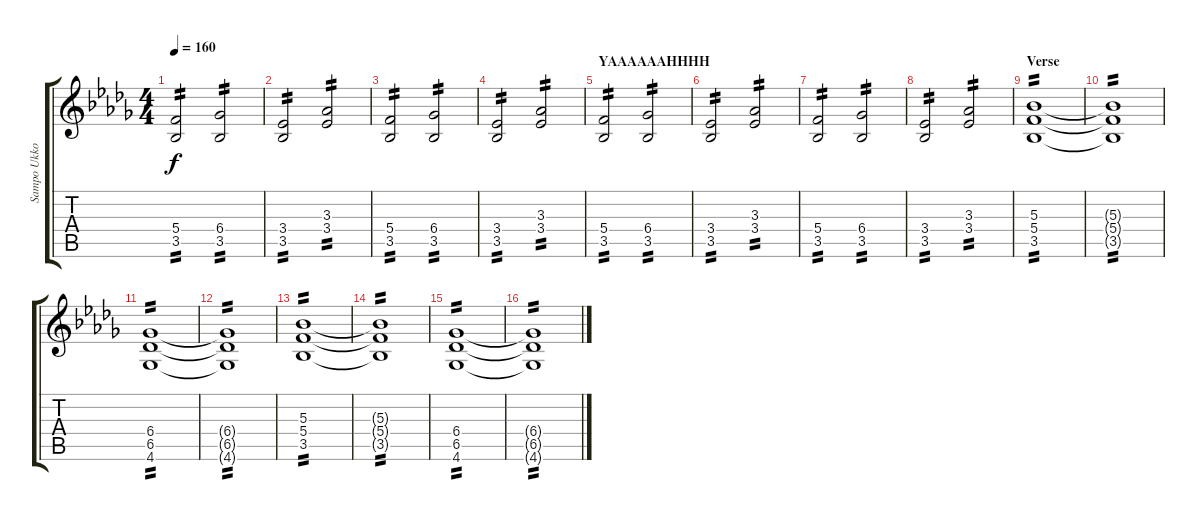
\track ("Sampo Ukkola (rhythm)" "Sampo Ukko") {instrument distortionguitar}
\staff {score tabs}
\tuning (D4 A3 F3 C3 G2 D2) {hide}
\ts (4 4)
\tempo 160
\clef g2
\ks bbminor
(5.4 3.5).2{tp 2 dy f} (6.4 3.5).2{tp 2} |
(3.4 3.5).2{tp 2} (3.3 3.4).2{tp 2} |
(5.4 3.5).2{tp 2} (6.4 3.5).2{tp 2} |
(3.4 3.5).2{tp 2} (3.3 3.4).2{tp 2} |
\section ("" "YAAAAAAHHHH")
(5.4 3.5).2{tp 2} (6.4 3.5).2{tp 2} |
(3.4 3.5).2{tp 2} (3.3 3.4).2{tp 2} |
(5.4 3.5).2{tp 2} (6.4 3.5).2{tp 2} |
(3.4 3.5).2{tp 2} (3.3 3.4).2{tp 2} |
\section ("" "Verse")
(5.3 5.4 3.5).1{tp 2} |
(5.3{t} 5.4{t} 3.5{t}).1{tp 2} |
(6.4 6.5 4.6).1{tp 2} |
(6.4{t} 6.5{t} 4.6{t}).1{tp 2} |
(5.3 5.4 3.5).1{tp 2} |
(5.3{t} 5.4{t} 3.5{t}).1{tp 2} |
(6.4 6.5 4.6).1{tp 2} |
(6.4{t} 6.5{t} 4.6{t}).1{tp 2}
